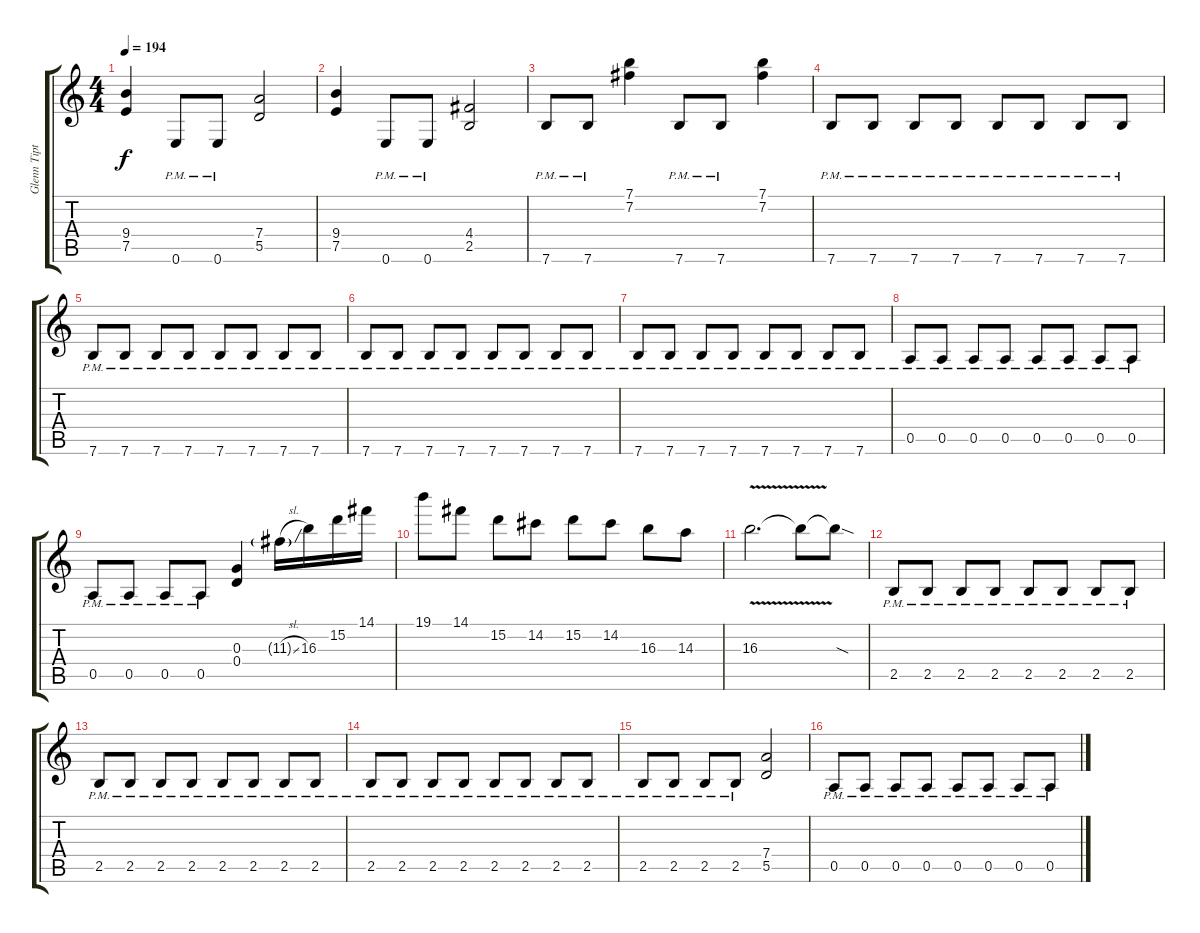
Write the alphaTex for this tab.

\track ("Glenn Tipton" "Glenn Tipt") {instrument distortionguitar}
\staff {score tabs}
\tuning (E4 B3 G3 D3 A2 E2) {hide}
\ts (4 4)
\tempo 194
\clef g2
\ks c
(9.4 7.5).4{dy f} 0.6{pm}.8 0.6{pm}.8 (7.4 5.5).2 |
(9.4 7.5).4 0.6{pm}.8 0.6{pm}.8 (4.4 2.5).2 |
7.6{pm}.8 7.6{pm}.8 (7.1 7.2).4 7.6{pm}.8 7.6{pm}.8 (7.1 7.2).4 |
7.6{pm}.8 7.6{pm}.8 7.6{pm}.8 7.6{pm}.8 7.6{pm}.8 7.6{pm}.8 7.6{pm}.8 7.6{pm}.8 |
7.6{pm}.8 7.6{pm}.8 7.6{pm}.8 7.6{pm}.8 7.6{pm}.8 7.6{pm}.8 7.6{pm}.8 7.6{pm}.8 |
7.6{pm}.8 7.6{pm}.8 7.6{pm}.8 7.6{pm}.8 7.6{pm}.8 7.6{pm}.8 7.6{pm}.8 7.6{pm}.8 |
7.6{pm}.8 7.6{pm}.8 7.6{pm}.8 7.6{pm}.8 7.6{pm}.8 7.6{pm}.8 7.6{pm}.8 7.6{pm}.8 |
0.5{pm}.8 0.5{pm}.8 0.5{pm}.8 0.5{pm}.8 0.5{pm}.8 0.5{pm}.8 0.5{pm}.8 0.5{pm}.8 |
0.5{pm}.8 0.5{pm}.8 0.5{pm}.8 0.5{pm}.8 (0.3 0.4).4{volume 16 balance 15} 11.3{sl g}.16 16.3.16 15.2.16 14.1.16 |
19.1.8 14.1.8 15.2.8 14.2.8 15.2.8 14.2.8 16.3.8 14.3.8 |
16.3{v}.2{d} 16.3{t}.8 16.3{sod t}.8 |
2.5{pm}.8{volume 14 balance 15} 2.5{pm}.8 2.5{pm}.8 2.5{pm}.8 2.5{pm}.8 2.5{pm}.8 2.5{pm}.8 2.5{pm}.8 |
2.5{pm}.8 2.5{pm}.8 2.5{pm}.8 2.5{pm}.8 2.5{pm}.8 2.5{pm}.8 2.5{pm}.8 2.5{pm}.8 |
2.5{pm}.8 2.5{pm}.8 2.5{pm}.8 2.5{pm}.8 2.5{pm}.8 2.5{pm}.8 2.5{pm}.8 2.5{pm}.8 |
2.5{pm}.8 2.5{pm}.8 2.5{pm}.8 2.5{pm}.8 (7.4 5.5).2 |
0.5{pm}.8 0.5{pm}.8 0.5{pm}.8 0.5{pm}.8 0.5{pm}.8 0.5{pm}.8 0.5{pm}.8 0.5{pm}.8
